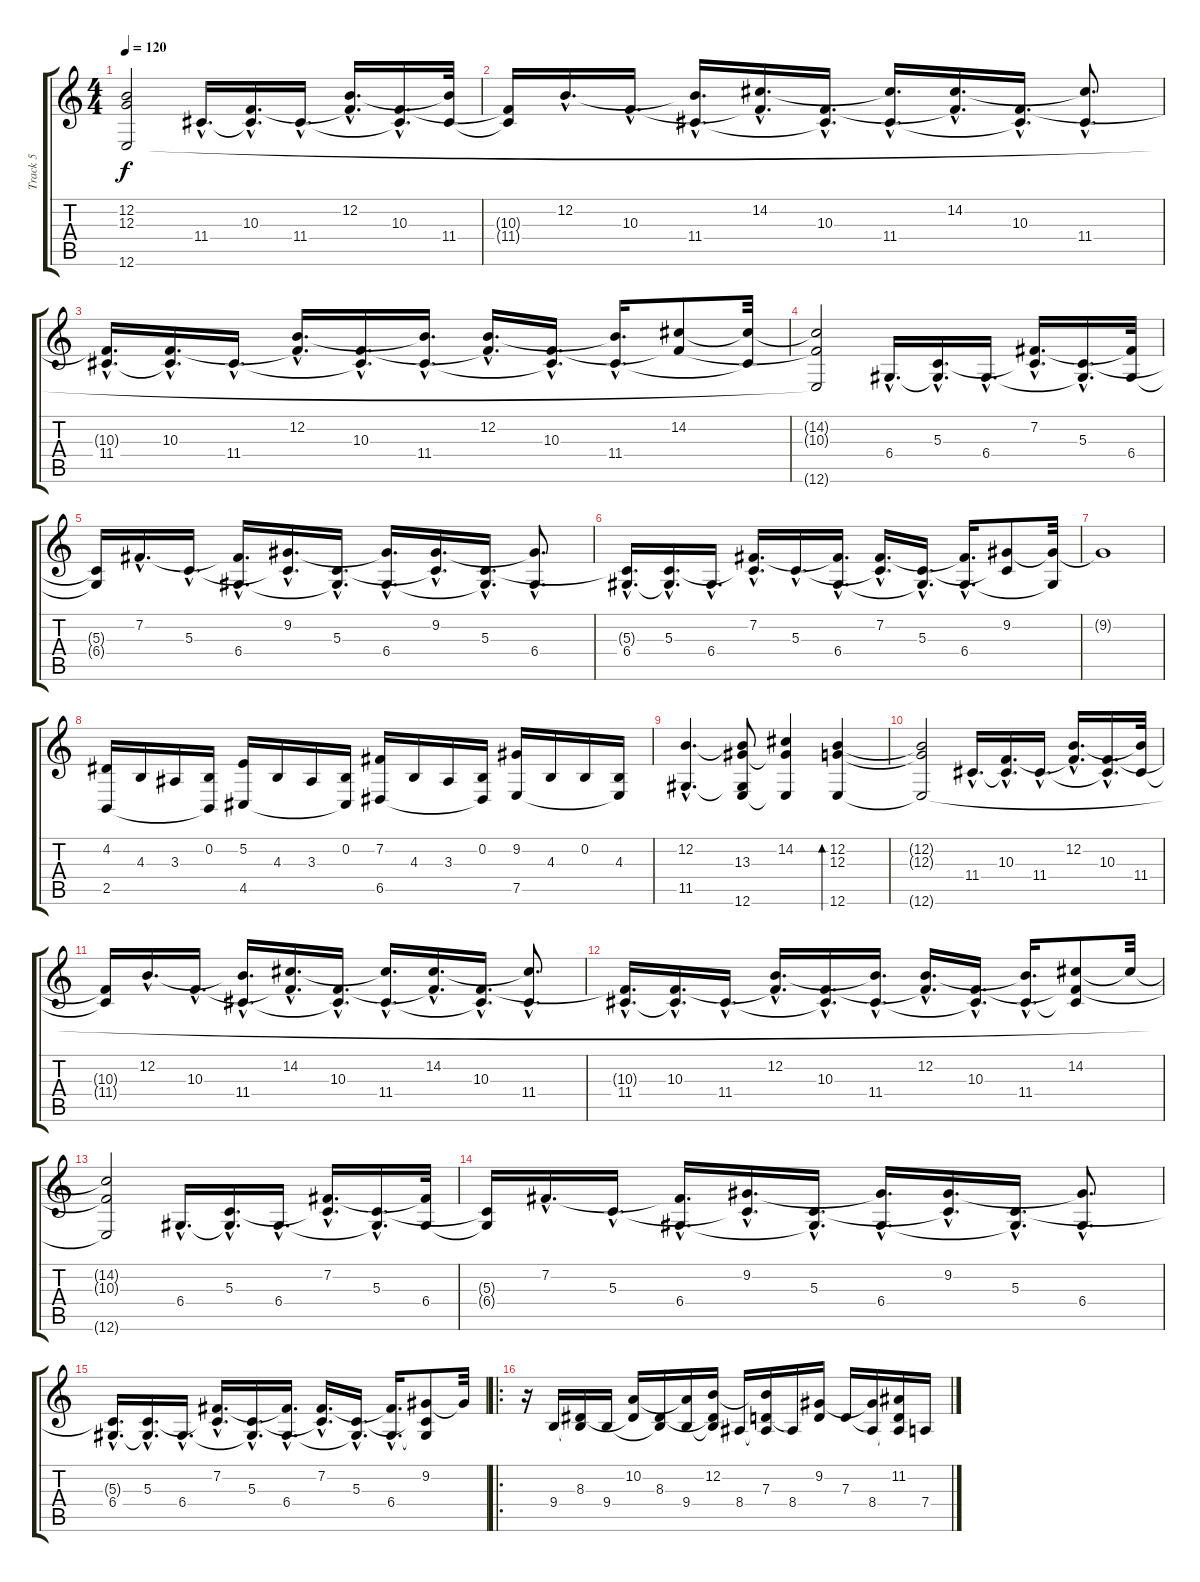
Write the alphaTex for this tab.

\track ("Track 5" "Track 5") {instrument acousticgrandpiano}
\staff {score tabs}
\tuning (E4 B3 G3 D3 A2 E2) {hide}
\ts (4 4)
\tempo 120
\clef g2
\ks c
(12.2{t} 12.3{t} 12.6{t}).2{dy f} 11.4{hac}.16{d} (10.3{hac} 11.4{hac t}).16{d} 11.4{hac}.16{d} (12.2{hac} 10.3{hac t}).16{d} (10.3{hac} 11.4{hac t}).16{d} (12.2{t} 11.4).32 |
(10.3{t} 11.4{t}).16 12.2{hac}.16{d} 10.3{hac}.16{d} (12.2{hac t} 11.4{hac}).16{d} (14.2{hac} 10.3{hac t}).16{d} (10.3{hac} 11.4{hac t}).16{d} (14.2{hac t} 11.4{hac}).16{d} (14.2{hac} 10.3{hac t}).16{d} (10.3{hac} 11.4{hac t}).16{d} (14.2{hac t} 11.4{hac}).8{d} |
(10.3{hac t} 11.4{hac}).16{d} (10.3{hac} 11.4{hac t}).16{d} 11.4{hac}.16{d} (12.2{hac} 10.3{hac t}).16{d} (10.3{hac} 11.4{hac t}).16{d} (12.2{hac t} 11.4{hac}).16{d} (12.2{hac} 10.3{hac t}).16{d} (10.3{hac} 11.4{hac t}).16{d} (12.2{hac t} 11.4{hac}).16{d} (14.2 10.3{t}).8 (14.2{t} 11.4{t}).32 |
(14.2{t} 10.3{t} 12.6{t}).2 6.4{hac}.16{d} (5.3{hac} 6.4{hac t}).16{d} 6.4{hac}.16{d} (7.2{hac} 5.3{hac t}).16{d} (5.3{hac} 6.4{hac t}).16{d} (7.2{t} 6.4).32 |
(5.3{t} 6.4{t}).16 7.2{hac}.16{d} 5.3{hac}.16{d} (7.2{hac t} 6.4{hac}).16{d} (9.2{hac} 5.3{hac t}).16{d} (5.3{hac} 6.4{hac t}).16{d} (9.2{hac t} 6.4{hac}).16{d} (9.2{hac} 5.3{hac t}).16{d} (5.3{hac} 6.4{hac t}).16{d} (9.2{hac t} 6.4{hac}).8{d} |
(5.3{hac t} 6.4{hac}).16{d} (5.3{hac} 6.4{hac t}).16{d} 6.4{hac}.16{d} (7.2{hac} 5.3{hac t}).16{d} 5.3{hac}.16{d} (7.2{hac t} 6.4{hac}).16{d} (7.2{hac} 5.3{hac t}).16{d} (5.3{hac} 6.4{hac t}).16{d} (7.2{hac t} 6.4{hac}).16{d} (9.2 5.3{t}).8 (9.2{t} 6.4{t}).32 |
9.2{t}.1 |
(4.2 2.5).16 4.3.16 3.3.16 (0.2 2.5{t}).16 (5.2 4.5).16 4.3.16 3.3.16 (0.2 4.5{t}).16 (7.2 6.5).16 4.3.16 3.3.16 (0.2 6.5{t}).16 (9.2 7.5).16 4.3.16 0.2.16 (4.3 7.5{t}).16 |
(12.2{hac} 11.5{hac}).4{d} (12.2{t} 13.3 11.5{t} 12.6).8 (14.2 13.3{t} 12.6{t}).4 (12.2 12.3 12.6).4{bd 240} |
(12.2{t} 12.3{t} 12.6{t}).2 11.4{hac}.16{d} (10.3{hac} 11.4{hac t}).16{d} 11.4{hac}.16{d} (12.2{hac} 10.3{hac t}).16{d} (10.3{hac} 11.4{hac t}).16{d} (12.2{t} 11.4).32 |
(10.3{t} 11.4{t}).16 12.2{hac}.16{d} 10.3{hac}.16{d} (12.2{hac t} 11.4{hac}).16{d} (14.2{hac} 10.3{hac t}).16{d} (10.3{hac} 11.4{hac t}).16{d} (14.2{hac t} 11.4{hac}).16{d} (14.2{hac} 10.3{hac t}).16{d} (10.3{hac} 11.4{hac t}).16{d} (14.2{hac t} 11.4{hac}).8{d} |
(10.3{hac t} 11.4{hac}).16{d} (10.3{hac} 11.4{hac t}).16{d} 11.4{hac}.16{d} (12.2{hac} 10.3{hac t}).16{d} (10.3{hac} 11.4{hac t}).16{d} (12.2{hac t} 11.4{hac}).16{d} (12.2{hac} 10.3{hac t}).16{d} (10.3{hac} 11.4{hac t}).16{d} (12.2{hac t} 11.4{hac}).16{d} (14.2 10.3{t} 11.4{t}).8 14.2{t}.32 |
(14.2{t} 10.3{t} 12.6{t}).2 6.4{hac}.16{d} (5.3{hac} 6.4{hac t}).16{d} 6.4{hac}.16{d} (7.2{hac} 5.3{hac t}).16{d} (5.3{hac} 6.4{hac t}).16{d} (7.2{t} 6.4).32 |
(5.3{t} 6.4{t}).16 7.2{hac}.16{d} 5.3{hac}.16{d} (7.2{hac t} 6.4{hac}).16{d} (9.2{hac} 5.3{hac t}).16{d} (5.3{hac} 6.4{hac t}).16{d} (9.2{hac t} 6.4{hac}).16{d} (9.2{hac} 5.3{hac t}).16{d} (5.3{hac} 6.4{hac t}).16{d} (9.2{hac t} 6.4{hac}).8{d} |
(5.3{hac t} 6.4{hac}).16{d} (5.3{hac} 6.4{hac t}).16{d} 6.4{hac}.16{d} (7.2{hac} 5.3{hac t}).16{d} (5.3{hac} 6.4{hac t}).16{d} (7.2{hac t} 6.4{hac}).16{d} (7.2{hac} 5.3{hac t}).16{d} (5.3{hac} 6.4{hac t}).16{d} (7.2{hac t} 6.4{hac}).16{d} (9.2 5.3{t} 6.4{t}).8 9.2{t}.32 |
\ro
r.16 9.4.16 (8.3 9.4{t}).16 9.4.16 (10.2 8.3{t}).16 (8.3 9.4{t}).16 (10.2{t} 9.4).16 (12.2 8.3{t} 9.4{t}).16 8.4.16 (12.2{t} 7.3 8.4{t}).16 8.4.16 (9.2 7.3{t}).16 7.3.16 (9.2{t} 8.4).16 (11.2 7.3{t} 8.4{t}).16 7.4.16
